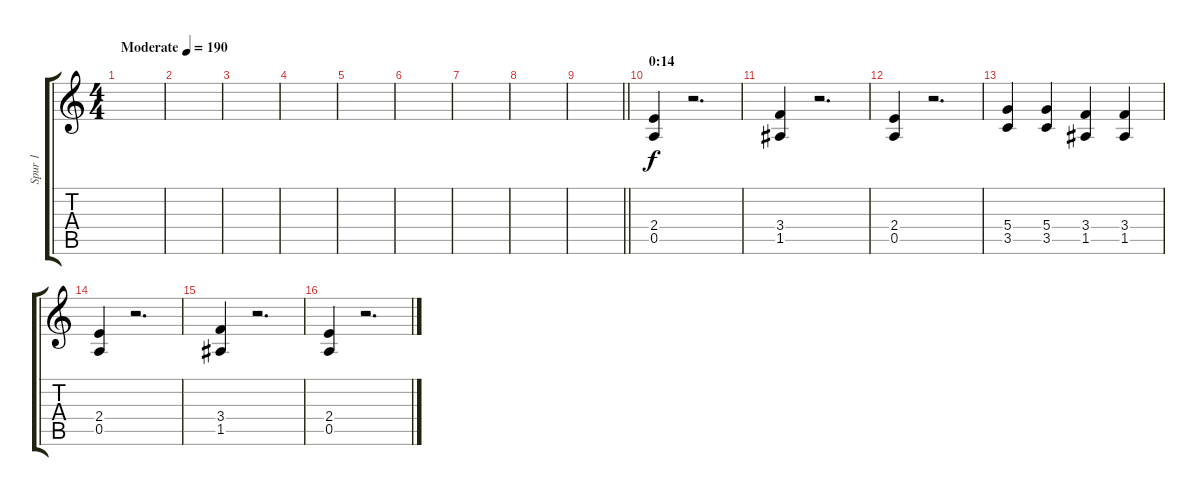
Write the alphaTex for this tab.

\track ("Spur 1" "Spur 1") {instrument overdrivenguitar}
\staff {score tabs}
\tuning (E4 B3 G3 D3 A2 E2) {hide}
\ts (4 4)
\tempo (190 "Moderate")
\clef g2
\ks c
|
|
|
|
|
|
|
|
\barLineRight lightlight
|
\section ("" "0:14")
(2.4 0.5).4 r.2{d} |
(3.4 1.5).4 r.2{d} |
(2.4 0.5).4 r.2{d} |
(5.4 3.5).4 (5.4 3.5).4 (3.4 1.5).4 (3.4 1.5).4 |
(2.4 0.5).4 r.2{d} |
(3.4 1.5).4 r.2{d} |
(2.4 0.5).4 r.2{d}
